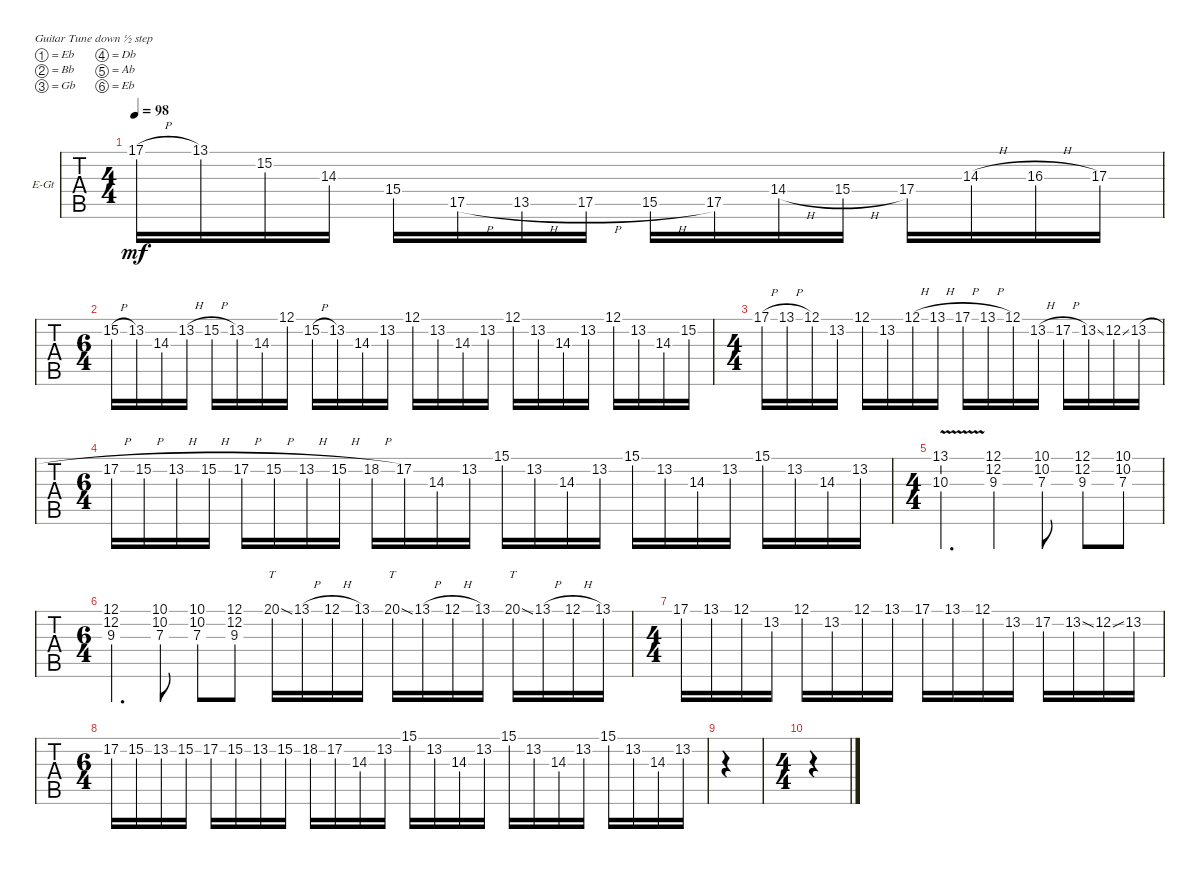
\defaultSystemsLayout 4
\bracketExtendMode groupsimilarinstruments
\firstSystemTrackNameOrientation horizontal
\otherSystemsTrackNameOrientation horizontal
\track ("Electric Guitar" "E-Gt") {instrument distortionguitar}
\staff {tabs}
\tuning (Eb4 Bb3 Gb3 Db3 Ab2 Eb2)
\ts (4 4)
\tempo 98
\clef g2
\scale
0.333333
\ks c
17.1{h}.16{dy mf} 13.1.16 15.2.16 14.3.16 15.4.16 17.5{h}.16 13.5{h}.16 17.5{h}.16 15.5{h}.16 17.5.16 14.4{h}.16 15.4{h}.16 17.4.16 14.3{h}.16 16.3{h}.16 17.3.16 |
\ts (6 4)
\scale
0.333333 15.2{h}.16 13.2.16 14.3.16 13.2{h}.16 15.2{h}.16 13.2.16 14.3.16 12.1.16 15.2{h}.16 13.2.16 14.3.16 13.2.16 12.1.16 13.2.16 14.3.16 13.2.16 12.1.16 13.2.16 14.3.16 13.2.16 12.1.16 13.2.16 14.3.16 15.2.16 |
\ts (4 4)
\scale
0.333333 17.1{h}.16 13.1{h}.16 12.1.16 13.2.16 12.1.16 13.2.16 12.1{h}.16 13.1{h}.16 17.1{h}.16 13.1{h}.16 12.1.16 13.2{h}.16 17.2{h}.16 13.2{ss}.16 12.2{ss}.16 13.2{h}.16 |
\ts (6 4)
\scale
0.333333 17.2{h}.16 15.2{h}.16 13.2{h}.16 15.2{h}.16 17.2{h}.16 15.2{h}.16 13.2{h}.16 15.2{h}.16 18.2{h}.16 17.2.16 14.3.16 13.2.16 15.1.16 13.2.16 14.3.16 13.2.16 15.1.16 13.2.16 14.3.16 13.2.16 15.1.16 13.2.16 14.3.16 13.2.16 |
\ts (4 4)
(13.1{v} 10.3{v}).4{d} (12.1 9.3 12.2).4 (10.1 7.3 10.2).8 (12.1 9.3 12.2).8 (10.1 7.3 10.2).8 |
\ts (6 4)
(12.1 9.3 12.2).4{d} (10.1 7.3 10.2).8 (10.1 7.3 10.2).8 (12.1 9.3 12.2).8 20.1{ss}.16{tt} 13.1{h}.16 12.1{h}.16 13.1.16 20.1{ss}.16{tt} 13.1{h}.16 12.1{h}.16 13.1.16 20.1{ss}.16{tt} 13.1{h}.16 12.1{h}.16 13.1.16 |
\ts (4 4)
17.1.16 13.1.16 12.1.16 13.2.16 12.1.16 13.2.16 12.1.16 13.1.16 17.1.16 13.1.16 12.1.16 13.2.16 17.2.16 13.2{ss}.16 12.2{ss}.16 13.2.16 |
\ts (6 4)
17.2.16 15.2.16 13.2.16 15.2.16 17.2.16 15.2.16 13.2.16 15.2.16 18.2.16 17.2.16 14.3.16 13.2.16 15.1.16 13.2.16 14.3.16 13.2.16 15.1.16 13.2.16 14.3.16 13.2.16 15.1.16 13.2.16 14.3.16 13.2.16 |
|
\ts (4 4)
\scale
0.333333 |
\scale
0.333333 |
\scale
0.333333 |
\scale
0.333333 |
\scale
0.333333 |
\scale
0.333333 |
\scale
0.333333
